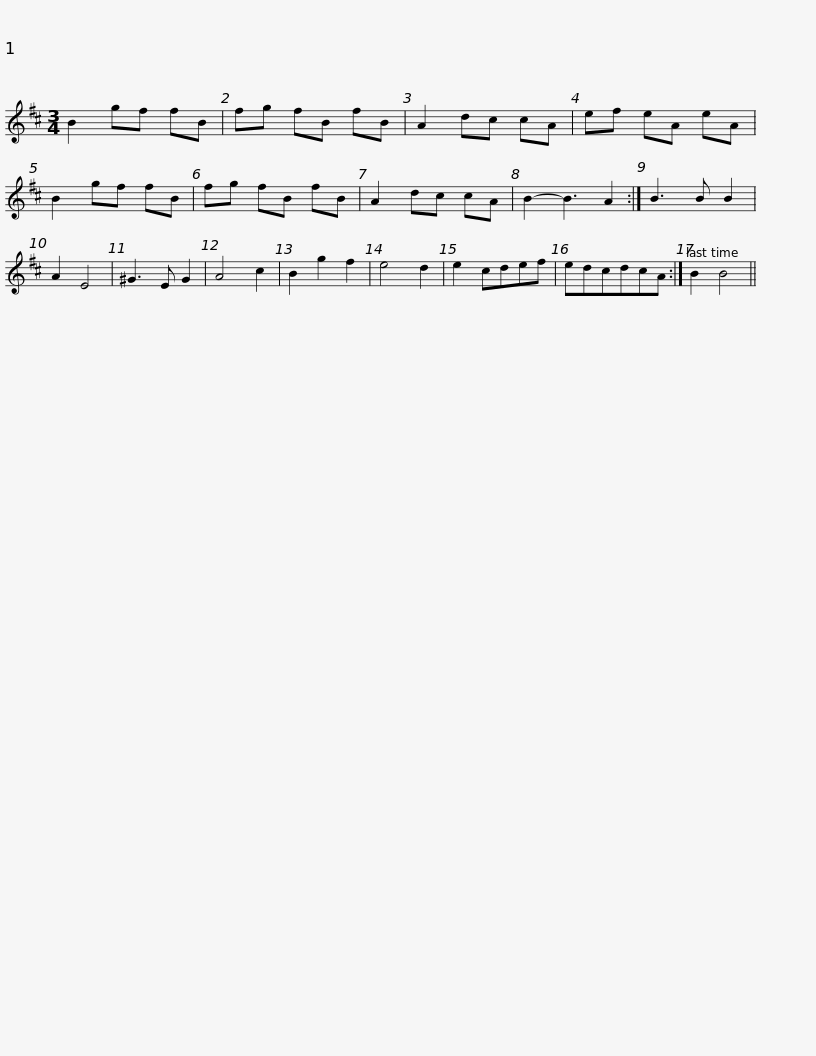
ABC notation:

X:1
L:1/8
M:3/4
I:linebreak $
K:Bmin
V:1 treble
V:1
 B2 gf fB | fg fB fB | A2 dc cA | ef eA eA | B2 gf fB | %5
 fg fB fB | A2 dc cA | B2- B3 A2 :|$ B3 B B2 | A2 E4 | %10
 ^G3 E G2 | A4 c2 | B2 g2 f2 | e4 d2 | e2 cdef | %15
 edcdcA :| B2 B4 || %17
